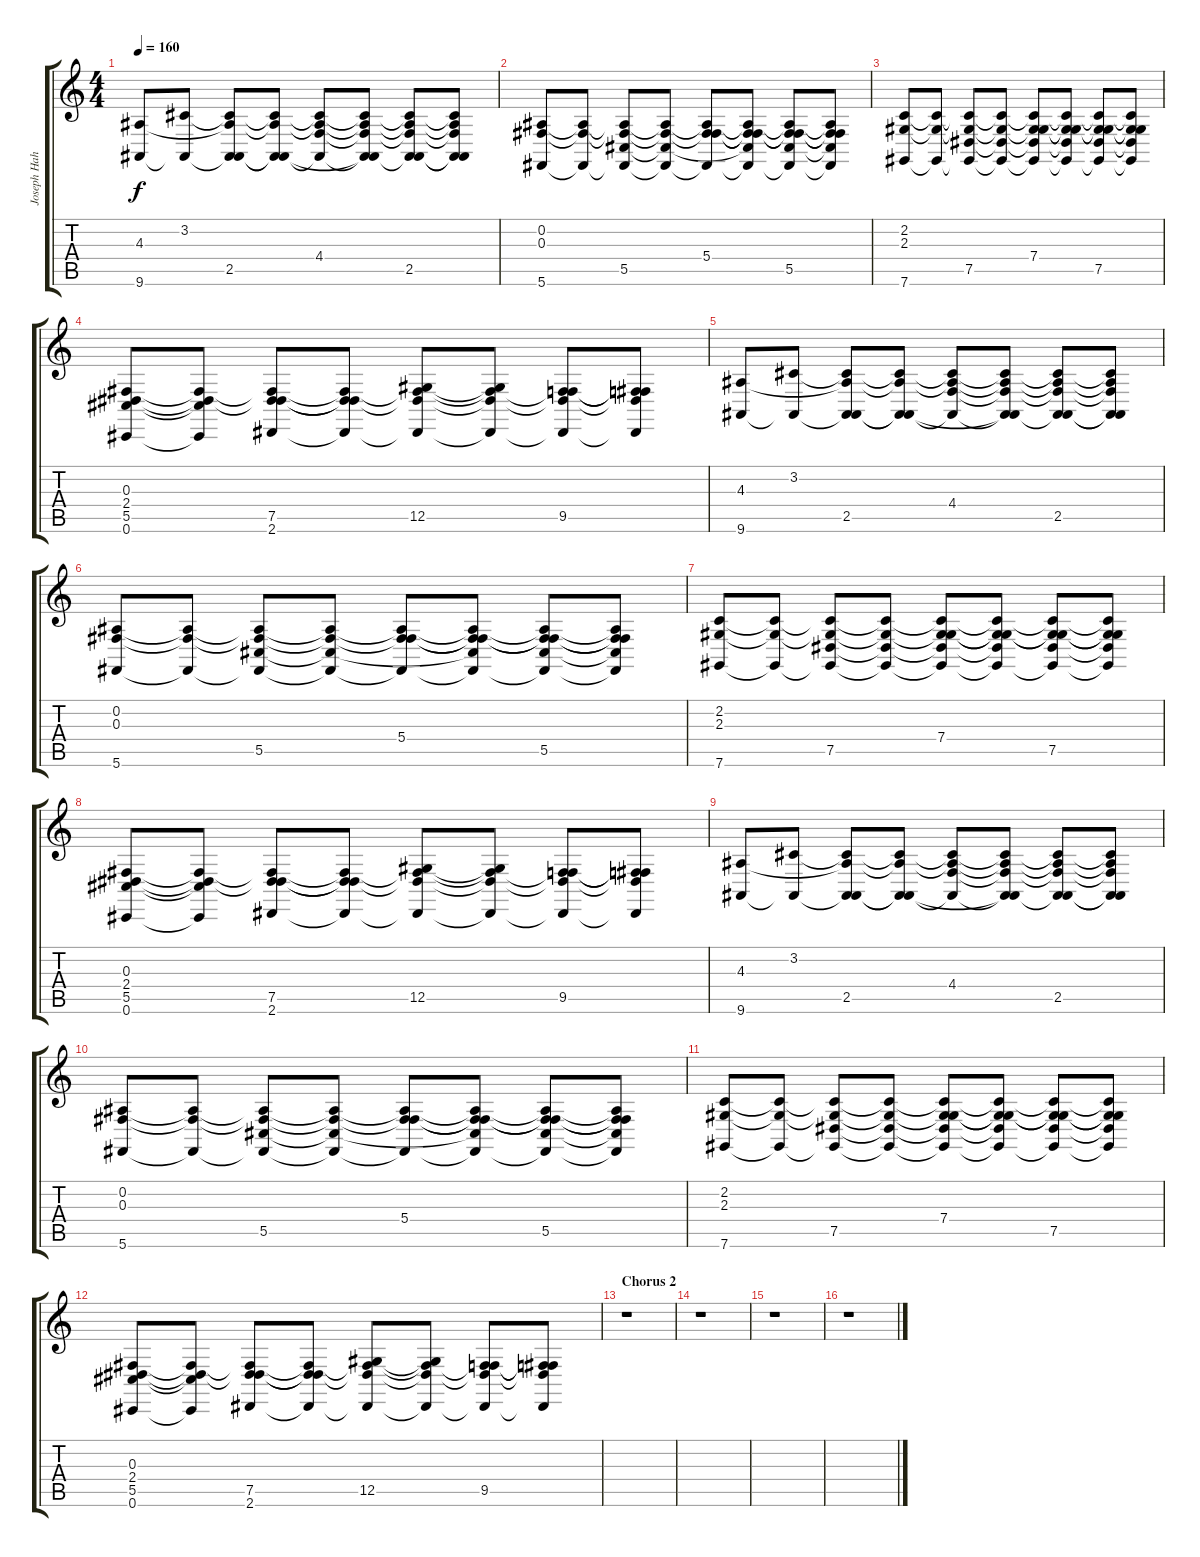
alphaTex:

\track ("Joseph Hahn (Sampler 2)" "Joseph Hah") {instrument pad2warm}
\staff {score tabs}
\tuning (Eb4 Bb3 Gb3 Db3 Ab2 Db2) {hide}
\ts (4 4)
\tempo 160
\clef g2
\ks c
(4.3 9.6).8{dy f} (3.2 9.6{t}).8 (3.2{t} 4.3{t} 2.5 9.6{t}).8 (3.2{t} 4.3{t} 2.5{t} 9.6{t}).8 (3.2{t} 4.3{t} 4.4 9.6{t}).8 (3.2{t} 4.3{t} 4.4{t} 2.5{t} 9.6{t}).8 (3.2{t} 4.3{t} 4.4{t} 2.5 9.6{t}).8 (3.2{t} 4.3{t} 4.4{t} 2.5{t} 9.6{t}).8 |
(0.2 0.3 5.6).8 (0.2{t} 0.3{t} 5.6{t}).8 (0.2{t} 0.3{t} 5.5 5.6{t}).8 (0.2{t} 0.3{t} 5.5{t} 5.6{t}).8 (0.2{t} 0.3{t} 5.4 5.6{t}).8 (0.2{t} 0.3{t} 5.4{t} 5.5{t} 5.6{t}).8 (0.2{t} 0.3{t} 5.4{t} 5.5 5.6{t}).8 (0.2{t} 0.3{t} 5.4{t} 5.5{t} 5.6{t}).8 |
(2.2 2.3 7.6).8 (2.2{t} 2.3{t} 7.6{t}).8 (2.2{t} 2.3{t} 7.5 7.6{t}).8 (2.2{t} 2.3{t} 7.5{t} 7.6{t}).8 (2.2{t} 2.3{t} 7.4 7.5{t} 7.6{t}).8 (2.2{t} 2.3{t} 7.4{t} 7.5{t} 7.6{t}).8 (2.2{t} 2.3{t} 7.4{t} 7.5 7.6{t}).8 (2.2{t} 2.3{t} 7.4{t} 7.5{t} 7.6{t}).8 |
(0.3 2.4 5.5 0.6).8 (0.3{t} 2.4{t} 5.5{t} 0.6{t}).8 (0.3{t} 2.4{t} 7.5 2.6).8 (0.3{t} 2.4{t} 7.5{t} 2.6{t}).8 (0.3{t} 2.4{t} 12.5 2.6{t}).8 (0.3{t} 2.4{t} 12.5{t} 2.6{t}).8 (0.3{t} 2.4{t} 9.5 2.6{t}).8 (0.3{t} 2.4{t} 9.5{t} 2.6{t}).8 |
(4.3 9.6).8 (3.2 9.6{t}).8 (3.2{t} 4.3{t} 2.5 9.6{t}).8 (3.2{t} 4.3{t} 2.5{t} 9.6{t}).8 (3.2{t} 4.3{t} 4.4 9.6{t}).8 (3.2{t} 4.3{t} 4.4{t} 2.5{t} 9.6{t}).8 (3.2{t} 4.3{t} 4.4{t} 2.5 9.6{t}).8 (3.2{t} 4.3{t} 4.4{t} 2.5{t} 9.6{t}).8 |
(0.2 0.3 5.6).8 (0.2{t} 0.3{t} 5.6{t}).8 (0.2{t} 0.3{t} 5.5 5.6{t}).8 (0.2{t} 0.3{t} 5.5{t} 5.6{t}).8 (0.2{t} 0.3{t} 5.4 5.6{t}).8 (0.2{t} 0.3{t} 5.4{t} 5.5{t} 5.6{t}).8 (0.2{t} 0.3{t} 5.4{t} 5.5 5.6{t}).8 (0.2{t} 0.3{t} 5.4{t} 5.5{t} 5.6{t}).8 |
(2.2 2.3 7.6).8 (2.2{t} 2.3{t} 7.6{t}).8 (2.2{t} 2.3{t} 7.5 7.6{t}).8 (2.2{t} 2.3{t} 7.5{t} 7.6{t}).8 (2.2{t} 2.3{t} 7.4 7.5{t} 7.6{t}).8 (2.2{t} 2.3{t} 7.4{t} 7.5{t} 7.6{t}).8 (2.2{t} 2.3{t} 7.4{t} 7.5 7.6{t}).8 (2.2{t} 2.3{t} 7.4{t} 7.5{t} 7.6{t}).8 |
(0.3 2.4 5.5 0.6).8 (0.3{t} 2.4{t} 5.5{t} 0.6{t}).8 (0.3{t} 2.4{t} 7.5 2.6).8 (0.3{t} 2.4{t} 7.5{t} 2.6{t}).8 (0.3{t} 2.4{t} 12.5 2.6{t}).8 (0.3{t} 2.4{t} 12.5{t} 2.6{t}).8 (0.3{t} 2.4{t} 9.5 2.6{t}).8 (0.3{t} 2.4{t} 9.5{t} 2.6{t}).8 |
(4.3 9.6).8 (3.2 9.6{t}).8 (3.2{t} 4.3{t} 2.5 9.6{t}).8 (3.2{t} 4.3{t} 2.5{t} 9.6{t}).8 (3.2{t} 4.3{t} 4.4 9.6{t}).8 (3.2{t} 4.3{t} 4.4{t} 2.5{t} 9.6{t}).8 (3.2{t} 4.3{t} 4.4{t} 2.5 9.6{t}).8 (3.2{t} 4.3{t} 4.4{t} 2.5{t} 9.6{t}).8 |
(0.2 0.3 5.6).8 (0.2{t} 0.3{t} 5.6{t}).8 (0.2{t} 0.3{t} 5.5 5.6{t}).8 (0.2{t} 0.3{t} 5.5{t} 5.6{t}).8 (0.2{t} 0.3{t} 5.4 5.6{t}).8 (0.2{t} 0.3{t} 5.4{t} 5.5{t} 5.6{t}).8 (0.2{t} 0.3{t} 5.4{t} 5.5 5.6{t}).8 (0.2{t} 0.3{t} 5.4{t} 5.5{t} 5.6{t}).8 |
(2.2 2.3 7.6).8 (2.2{t} 2.3{t} 7.6{t}).8 (2.2{t} 2.3{t} 7.5 7.6{t}).8 (2.2{t} 2.3{t} 7.5{t} 7.6{t}).8 (2.2{t} 2.3{t} 7.4 7.5{t} 7.6{t}).8 (2.2{t} 2.3{t} 7.4{t} 7.5{t} 7.6{t}).8 (2.2{t} 2.3{t} 7.4{t} 7.5 7.6{t}).8 (2.2{t} 2.3{t} 7.4{t} 7.5{t} 7.6{t}).8 |
(0.3 2.4 5.5 0.6).8 (0.3{t} 2.4{t} 5.5{t} 0.6{t}).8 (0.3{t} 2.4{t} 7.5 2.6).8 (0.3{t} 2.4{t} 7.5{t} 2.6{t}).8 (0.3{t} 2.4{t} 12.5 2.6{t}).8 (0.3{t} 2.4{t} 12.5{t} 2.6{t}).8 (0.3{t} 2.4{t} 9.5 2.6{t}).8 (0.3{t} 2.4{t} 9.5{t} 2.6{t}).8 |
\section ("" "Chorus 2")
r.1 |
r.1 |
r.1 |
r.1
